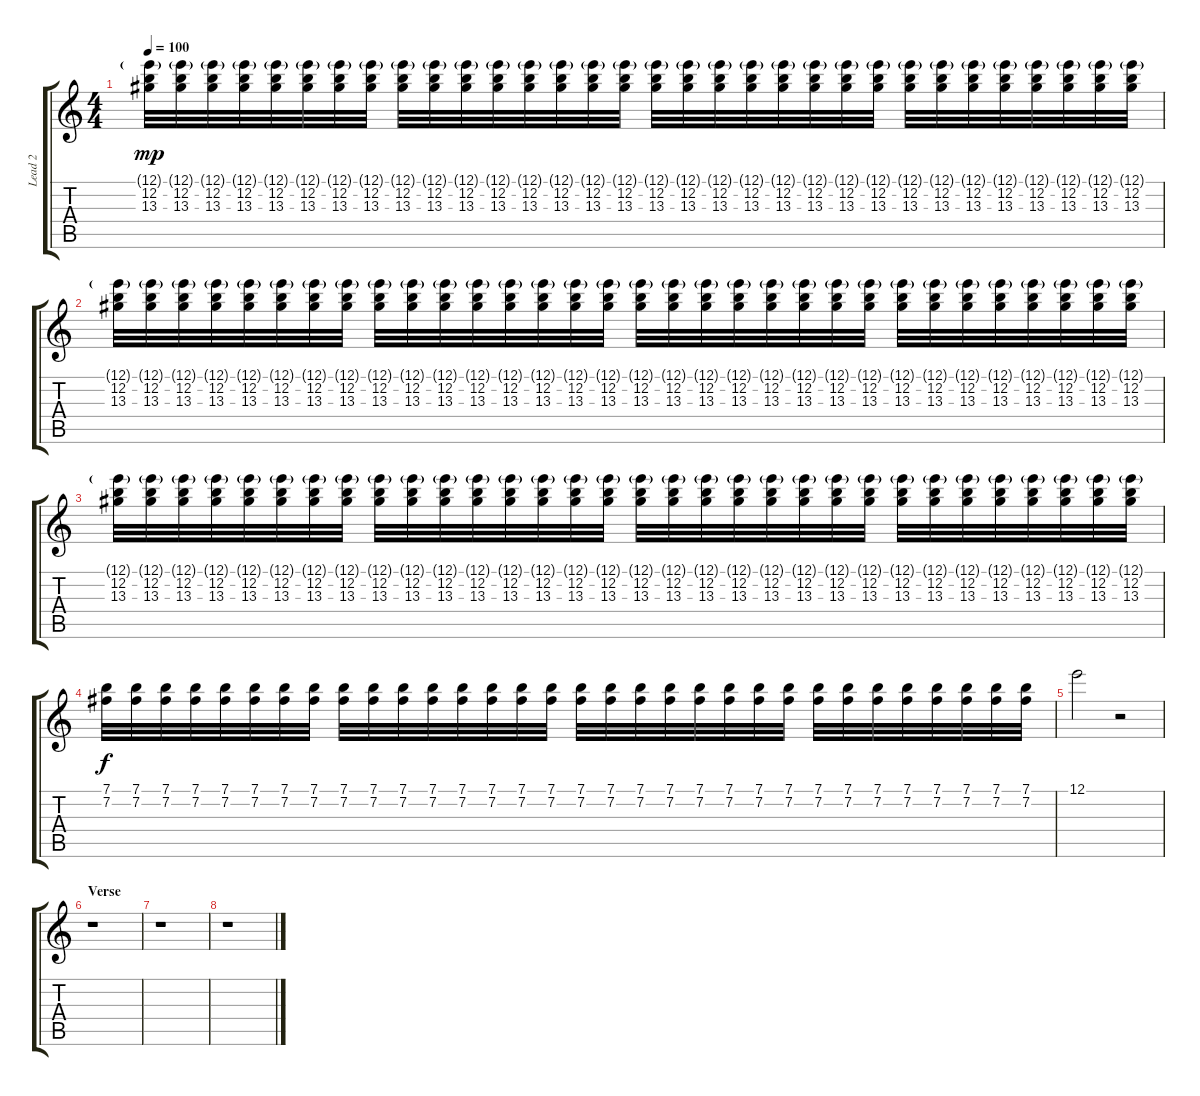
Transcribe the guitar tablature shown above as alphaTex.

\track ("Lead 2" "Lead 2") {instrument distortionguitar}
\staff {score tabs}
\tuning (E4 B3 G3 D3 A2 E2) {hide}
\ts (4 4)
\section ("" "")
\tempo 100
\clef g2
\ks c
(12.1{g} 12.2 13.3).32{dy mp} (12.1{g} 12.2 13.3).32 (12.1{g} 12.2 13.3).32 (12.1{g} 12.2 13.3).32 (12.1{g} 12.2 13.3).32 (12.1{g} 12.2 13.3).32 (12.1{g} 12.2 13.3).32 (12.1{g} 12.2 13.3).32 (12.1{g} 12.2 13.3).32 (12.1{g} 12.2 13.3).32 (12.1{g} 12.2 13.3).32 (12.1{g} 12.2 13.3).32 (12.1{g} 12.2 13.3).32 (12.1{g} 12.2 13.3).32 (12.1{g} 12.2 13.3).32 (12.1{g} 12.2 13.3).32 (12.1{g} 12.2 13.3).32 (12.1{g} 12.2 13.3).32 (12.1{g} 12.2 13.3).32 (12.1{g} 12.2 13.3).32 (12.1{g} 12.2 13.3).32 (12.1{g} 12.2 13.3).32 (12.1{g} 12.2 13.3).32 (12.1{g} 12.2 13.3).32 (12.1{g} 12.2 13.3).32 (12.1{g} 12.2 13.3).32 (12.1{g} 12.2 13.3).32 (12.1{g} 12.2 13.3).32 (12.1{g} 12.2 13.3).32 (12.1{g} 12.2 13.3).32 (12.1{g} 12.2 13.3).32 (12.1{g} 12.2 13.3).32 |
(12.1{g} 12.2 13.3).32 (12.1{g} 12.2 13.3).32 (12.1{g} 12.2 13.3).32 (12.1{g} 12.2 13.3).32 (12.1{g} 12.2 13.3).32 (12.1{g} 12.2 13.3).32 (12.1{g} 12.2 13.3).32 (12.1{g} 12.2 13.3).32 (12.1{g} 12.2 13.3).32 (12.1{g} 12.2 13.3).32 (12.1{g} 12.2 13.3).32 (12.1{g} 12.2 13.3).32 (12.1{g} 12.2 13.3).32 (12.1{g} 12.2 13.3).32 (12.1{g} 12.2 13.3).32 (12.1{g} 12.2 13.3).32 (12.1{g} 12.2 13.3).32 (12.1{g} 12.2 13.3).32 (12.1{g} 12.2 13.3).32 (12.1{g} 12.2 13.3).32 (12.1{g} 12.2 13.3).32 (12.1{g} 12.2 13.3).32 (12.1{g} 12.2 13.3).32 (12.1{g} 12.2 13.3).32 (12.1{g} 12.2 13.3).32 (12.1{g} 12.2 13.3).32 (12.1{g} 12.2 13.3).32 (12.1{g} 12.2 13.3).32 (12.1{g} 12.2 13.3).32 (12.1{g} 12.2 13.3).32 (12.1{g} 12.2 13.3).32 (12.1{g} 12.2 13.3).32 |
(12.1{g} 12.2 13.3).32 (12.1{g} 12.2 13.3).32 (12.1{g} 12.2 13.3).32 (12.1{g} 12.2 13.3).32 (12.1{g} 12.2 13.3).32 (12.1{g} 12.2 13.3).32 (12.1{g} 12.2 13.3).32 (12.1{g} 12.2 13.3).32 (12.1{g} 12.2 13.3).32 (12.1{g} 12.2 13.3).32 (12.1{g} 12.2 13.3).32 (12.1{g} 12.2 13.3).32 (12.1{g} 12.2 13.3).32 (12.1{g} 12.2 13.3).32 (12.1{g} 12.2 13.3).32 (12.1{g} 12.2 13.3).32 (12.1{g} 12.2 13.3).32 (12.1{g} 12.2 13.3).32 (12.1{g} 12.2 13.3).32 (12.1{g} 12.2 13.3).32 (12.1{g} 12.2 13.3).32 (12.1{g} 12.2 13.3).32 (12.1{g} 12.2 13.3).32 (12.1{g} 12.2 13.3).32 (12.1{g} 12.2 13.3).32 (12.1{g} 12.2 13.3).32 (12.1{g} 12.2 13.3).32 (12.1{g} 12.2 13.3).32 (12.1{g} 12.2 13.3).32 (12.1{g} 12.2 13.3).32 (12.1{g} 12.2 13.3).32 (12.1{g} 12.2 13.3).32 |
(7.1 7.2).32{dy f} (7.1 7.2).32 (7.1 7.2).32 (7.1 7.2).32 (7.1 7.2).32 (7.1 7.2).32 (7.1 7.2).32 (7.1 7.2).32 (7.1 7.2).32 (7.1 7.2).32 (7.1 7.2).32 (7.1 7.2).32 (7.1 7.2).32 (7.1 7.2).32 (7.1 7.2).32 (7.1 7.2).32 (7.1 7.2).32 (7.1 7.2).32 (7.1 7.2).32 (7.1 7.2).32 (7.1 7.2).32 (7.1 7.2).32 (7.1 7.2).32 (7.1 7.2).32 (7.1 7.2).32 (7.1 7.2).32 (7.1 7.2).32 (7.1 7.2).32 (7.1 7.2).32 (7.1 7.2).32 (7.1 7.2).32 (7.1 7.2).32 |
12.1.2 r.2 |
\section ("" "Verse")
r.1 |
r.1 |
r.1
